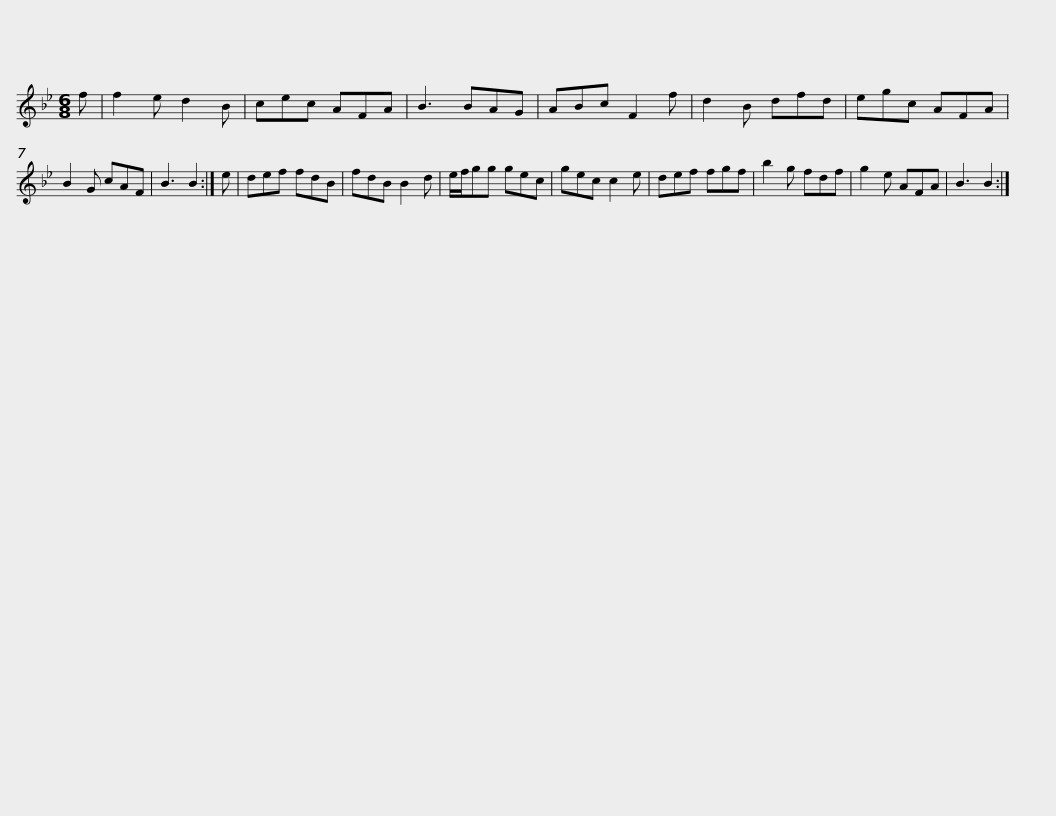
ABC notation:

X:1
L:1/8
M:6/8
I:linebreak $
K:Gmin
V:1 treble
V:1
 f | f2 e d2 B | cec AFA | B3 BAG | ABc F2 f | %5
 d2 B dfd | egc AFA | B2 G cAF | B3 B2 :| e |$ %10
 def fdB | fdB B2 d | e/f/gg gec | gec c2 e | def fgf | %15
 b2 g fdf | g2 e AFA | B3 B2 :| %18
